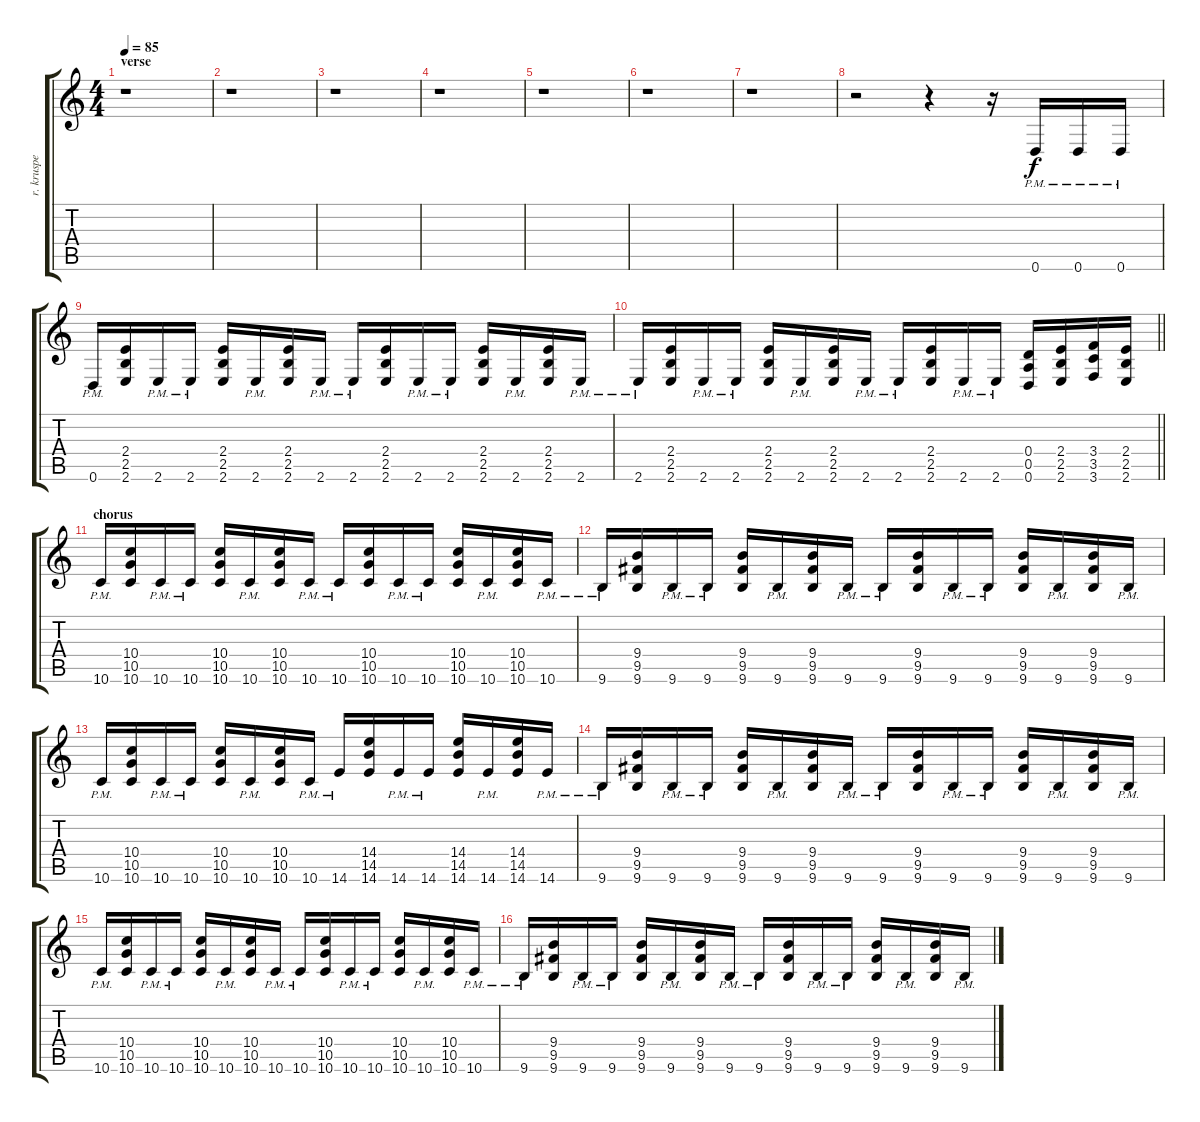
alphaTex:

\track ("r. kruspe - guitar" "r. kruspe ") {instrument distortionguitar}
\staff {score tabs}
\tuning (E4 B3 G3 D3 A2 D2) {hide}
\ts (4 4)
\section ("" "verse")
\tempo 85
\clef g2
\ks c
r.1{dy f} |
r.1 |
r.1 |
r.1 |
r.1 |
r.1 |
r.1 |
r.2 r.4 r.16 0.6{pm}.16 0.6{pm}.16 0.6{pm}.16 |
0.6{pm}.16 (2.4 2.5 2.6).16 2.6{pm}.16 2.6{pm}.16 (2.4 2.5 2.6).16 2.6{pm}.16 (2.4 2.5 2.6).16 2.6{pm}.16 2.6{pm}.16 (2.4 2.5 2.6).16 2.6{pm}.16 2.6{pm}.16 (2.4 2.5 2.6).16 2.6{pm}.16 (2.4 2.5 2.6).16 2.6{pm}.16 |
\barLineRight lightlight
2.6{pm}.16 (2.4 2.5 2.6).16 2.6{pm}.16 2.6{pm}.16 (2.4 2.5 2.6).16 2.6{pm}.16 (2.4 2.5 2.6).16 2.6{pm}.16 2.6{pm}.16 (2.4 2.5 2.6).16 2.6{pm}.16 2.6{pm}.16 (0.4 0.5 0.6).16 (2.4 2.5 2.6).16 (3.4 3.5 3.6).16 (2.4 2.5 2.6).16 |
\section ("" "chorus")
10.6{pm}.16 (10.4 10.5 10.6).16 10.6{pm}.16 10.6{pm}.16 (10.4 10.5 10.6).16 10.6{pm}.16 (10.4 10.5 10.6).16 10.6{pm}.16 10.6{pm}.16 (10.4 10.5 10.6).16 10.6{pm}.16 10.6{pm}.16 (10.4 10.5 10.6).16 10.6{pm}.16 (10.4 10.5 10.6).16 10.6{pm}.16 |
9.6{pm}.16 (9.4 9.5 9.6).16 9.6{pm}.16 9.6{pm}.16 (9.4 9.5 9.6).16 9.6{pm}.16 (9.4 9.5 9.6).16 9.6{pm}.16 9.6{pm}.16 (9.4 9.5 9.6).16 9.6{pm}.16 9.6{pm}.16 (9.4 9.5 9.6).16 9.6{pm}.16 (9.4 9.5 9.6).16 9.6{pm}.16 |
10.6{pm}.16 (10.4 10.5 10.6).16 10.6{pm}.16 10.6{pm}.16 (10.4 10.5 10.6).16 10.6{pm}.16 (10.4 10.5 10.6).16 10.6{pm}.16 14.6{pm}.16 (14.4 14.5 14.6).16 14.6{pm}.16 14.6{pm}.16 (14.4 14.5 14.6).16 14.6{pm}.16 (14.4 14.5 14.6).16 14.6{pm}.16 |
9.6{pm}.16 (9.4 9.5 9.6).16 9.6{pm}.16 9.6{pm}.16 (9.4 9.5 9.6).16 9.6{pm}.16 (9.4 9.5 9.6).16 9.6{pm}.16 9.6{pm}.16 (9.4 9.5 9.6).16 9.6{pm}.16 9.6{pm}.16 (9.4 9.5 9.6).16 9.6{pm}.16 (9.4 9.5 9.6).16 9.6{pm}.16 |
10.6{pm}.16 (10.4 10.5 10.6).16 10.6{pm}.16 10.6{pm}.16 (10.4 10.5 10.6).16 10.6{pm}.16 (10.4 10.5 10.6).16 10.6{pm}.16 10.6{pm}.16 (10.4 10.5 10.6).16 10.6{pm}.16 10.6{pm}.16 (10.4 10.5 10.6).16 10.6{pm}.16 (10.4 10.5 10.6).16 10.6{pm}.16 |
9.6{pm}.16 (9.4 9.5 9.6).16 9.6{pm}.16 9.6{pm}.16 (9.4 9.5 9.6).16 9.6{pm}.16 (9.4 9.5 9.6).16 9.6{pm}.16 9.6{pm}.16 (9.4 9.5 9.6).16 9.6{pm}.16 9.6{pm}.16 (9.4 9.5 9.6).16 9.6{pm}.16 (9.4 9.5 9.6).16 9.6{pm}.16
